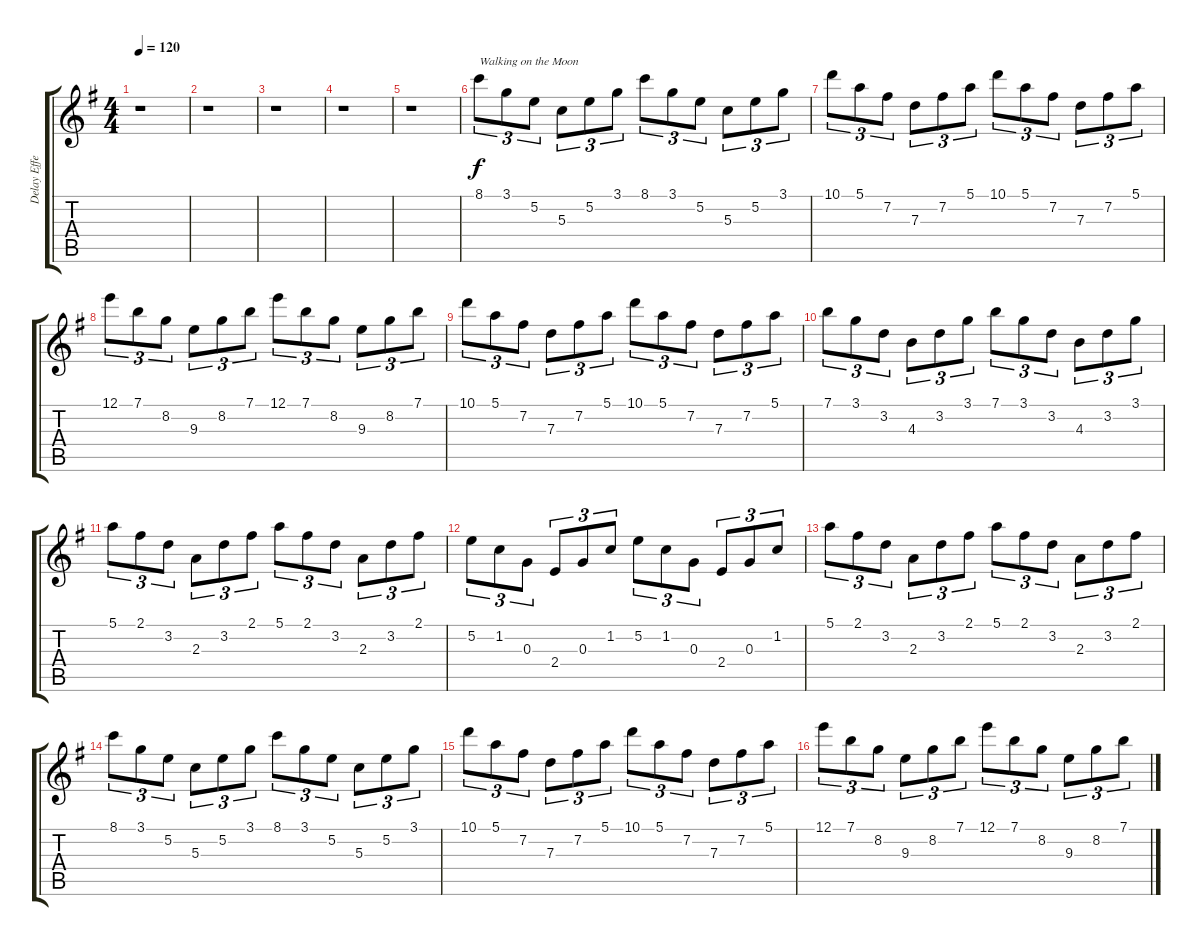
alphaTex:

\track ("Delay Effect" "Delay Effe") {instrument distortionguitar}
\staff {score tabs}
\tuning (E4 B3 G3 D3 A2 E2) {hide}
\ts (4 4)
\tempo 120
\clef g2
\ks g
r.1{dy f} |
r.1 |
r.1 |
r.1 |
r.1 |
8.1.8{tu (3 2) txt "Walking on the Moon"} 3.1.8{tu (3 2)} 5.2.8{tu (3 2)} 5.3.8{tu (3 2)} 5.2.8{tu (3 2)} 3.1.8{tu (3 2)} 8.1.8{tu (3 2)} 3.1.8{tu (3 2)} 5.2.8{tu (3 2)} 5.3.8{tu (3 2)} 5.2.8{tu (3 2)} 3.1.8{tu (3 2)} |
10.1.8{tu (3 2)} 5.1.8{tu (3 2)} 7.2.8{tu (3 2)} 7.3.8{tu (3 2)} 7.2.8{tu (3 2)} 5.1.8{tu (3 2)} 10.1.8{tu (3 2)} 5.1.8{tu (3 2)} 7.2.8{tu (3 2)} 7.3.8{tu (3 2)} 7.2.8{tu (3 2)} 5.1.8{tu (3 2)} |
12.1.8{tu (3 2)} 7.1.8{tu (3 2)} 8.2.8{tu (3 2)} 9.3.8{tu (3 2)} 8.2.8{tu (3 2)} 7.1.8{tu (3 2)} 12.1.8{tu (3 2)} 7.1.8{tu (3 2)} 8.2.8{tu (3 2)} 9.3.8{tu (3 2)} 8.2.8{tu (3 2)} 7.1.8{tu (3 2)} |
10.1.8{tu (3 2)} 5.1.8{tu (3 2)} 7.2.8{tu (3 2)} 7.3.8{tu (3 2)} 7.2.8{tu (3 2)} 5.1.8{tu (3 2)} 10.1.8{tu (3 2)} 5.1.8{tu (3 2)} 7.2.8{tu (3 2)} 7.3.8{tu (3 2)} 7.2.8{tu (3 2)} 5.1.8{tu (3 2)} |
7.1.8{tu (3 2)} 3.1.8{tu (3 2)} 3.2.8{tu (3 2)} 4.3.8{tu (3 2)} 3.2.8{tu (3 2)} 3.1.8{tu (3 2)} 7.1.8{tu (3 2)} 3.1.8{tu (3 2)} 3.2.8{tu (3 2)} 4.3.8{tu (3 2)} 3.2.8{tu (3 2)} 3.1.8{tu (3 2)} |
5.1.8{tu (3 2)} 2.1.8{tu (3 2)} 3.2.8{tu (3 2)} 2.3.8{tu (3 2)} 3.2.8{tu (3 2)} 2.1.8{tu (3 2)} 5.1.8{tu (3 2)} 2.1.8{tu (3 2)} 3.2.8{tu (3 2)} 2.3.8{tu (3 2)} 3.2.8{tu (3 2)} 2.1.8{tu (3 2)} |
5.2.8{tu (3 2)} 1.2.8{tu (3 2)} 0.3.8{tu (3 2)} 2.4.8{tu (3 2)} 0.3.8{tu (3 2)} 1.2.8{tu (3 2)} 5.2.8{tu (3 2)} 1.2.8{tu (3 2)} 0.3.8{tu (3 2)} 2.4.8{tu (3 2)} 0.3.8{tu (3 2)} 1.2.8{tu (3 2)} |
5.1.8{tu (3 2)} 2.1.8{tu (3 2)} 3.2.8{tu (3 2)} 2.3.8{tu (3 2)} 3.2.8{tu (3 2)} 2.1.8{tu (3 2)} 5.1.8{tu (3 2)} 2.1.8{tu (3 2)} 3.2.8{tu (3 2)} 2.3.8{tu (3 2)} 3.2.8{tu (3 2)} 2.1.8{tu (3 2)} |
8.1.8{tu (3 2)} 3.1.8{tu (3 2)} 5.2.8{tu (3 2)} 5.3.8{tu (3 2)} 5.2.8{tu (3 2)} 3.1.8{tu (3 2)} 8.1.8{tu (3 2)} 3.1.8{tu (3 2)} 5.2.8{tu (3 2)} 5.3.8{tu (3 2)} 5.2.8{tu (3 2)} 3.1.8{tu (3 2)} |
10.1.8{tu (3 2)} 5.1.8{tu (3 2)} 7.2.8{tu (3 2)} 7.3.8{tu (3 2)} 7.2.8{tu (3 2)} 5.1.8{tu (3 2)} 10.1.8{tu (3 2)} 5.1.8{tu (3 2)} 7.2.8{tu (3 2)} 7.3.8{tu (3 2)} 7.2.8{tu (3 2)} 5.1.8{tu (3 2)} |
12.1.8{tu (3 2)} 7.1.8{tu (3 2)} 8.2.8{tu (3 2)} 9.3.8{tu (3 2)} 8.2.8{tu (3 2)} 7.1.8{tu (3 2)} 12.1.8{tu (3 2)} 7.1.8{tu (3 2)} 8.2.8{tu (3 2)} 9.3.8{tu (3 2)} 8.2.8{tu (3 2)} 7.1.8{tu (3 2)}
